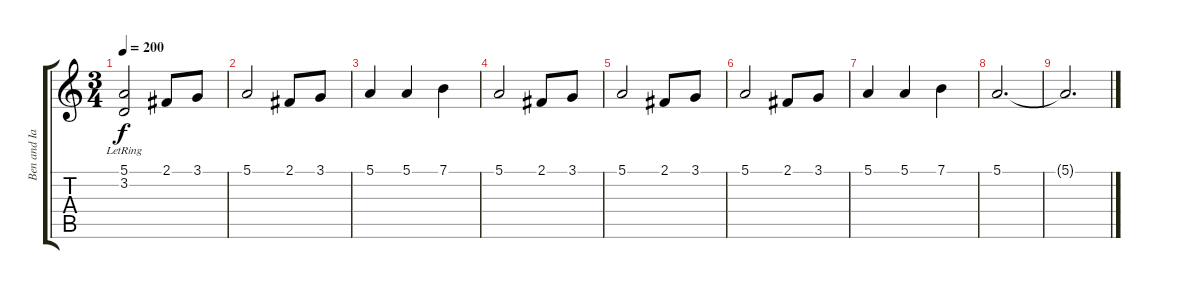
\track ("Ben and Ian" "Ben and Ia") {instrument electricgrandpiano}
\staff {score tabs}
\tuning (E4 B3 G3 D3 A2 E2) {hide}
\ts (3 4)
\tempo 200
\clef g2
\ks c
(5.1 3.2{lr}).2{dy f} 2.1.8 3.1.8 |
5.1.2 2.1.8 3.1.8 |
5.1.4 5.1.4 7.1.4 |
5.1.2 2.1.8 3.1.8 |
5.1.2 2.1.8 3.1.8 |
5.1.2 2.1.8 3.1.8 |
5.1.4 5.1.4 7.1.4 |
5.1.2{d} |
5.1{t}.2{d}
